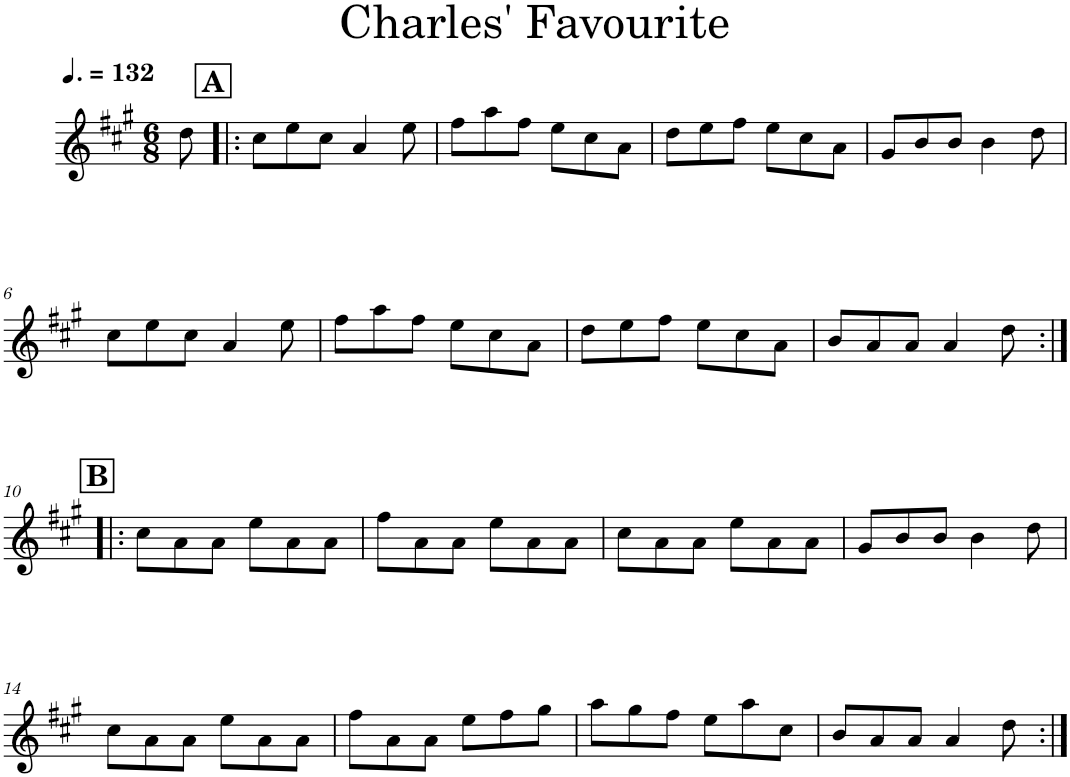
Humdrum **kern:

**kern
*part1
*staff1
*I"Piano
*I'Pno.
*clefG2
*k[f#c#g#]
*M6/8
=1
8dd\
=2!|:
!!LO:REH:place=s1:a:B:cj:fs=14:t=A
*MM198
8cc#\L
8ee\
8cc#\J
4a/
8ee\
=3
8ff#\L
8aa\
8ff#\J
8ee\L
8cc#\
8a\J
=4
8dd\L
8ee\
8ff#\J
8ee\L
8cc#\
8a\J
=5
8g#/L
8b/
8b/J
4b\
8dd\
!!LO:LB:g=z
=6
8cc#\L
8ee\
8cc#\J
4a/
8ee\
=7
8ff#\L
8aa\
8ff#\J
8ee\L
8cc#\
8a\J
=8
8dd\L
8ee\
8ff#\J
8ee\L
8cc#\
8a\J
=9
8b/L
8a/
8a/J
4a/
8dd\
!!LO:LB:g=z
!!LO:REH:place=s1:a:B:cj:fs=14:t=B
=10:|!|:
8cc#\L
8a\
8a\J
8ee\L
8a\
8a\J
=11
8ff#\L
8a\
8a\J
8ee\L
8a\
8a\J
=12
8cc#\L
8a\
8a\J
8ee\L
8a\
8a\J
=13
8g#/L
8b/
8b/J
4b\
8dd\
!!LO:LB:g=z
=14
8cc#\L
8a\
8a\J
8ee\L
8a\
8a\J
=15
8ff#\L
8a\
8a\J
8ee\L
8ff#\
8gg#\J
=16
8aa\L
8gg#\
8ff#\J
8ee\L
8aa\
8cc#\J
=17
8b/L
8a/
8a/J
4a/
8dd\
=:|!
*-
